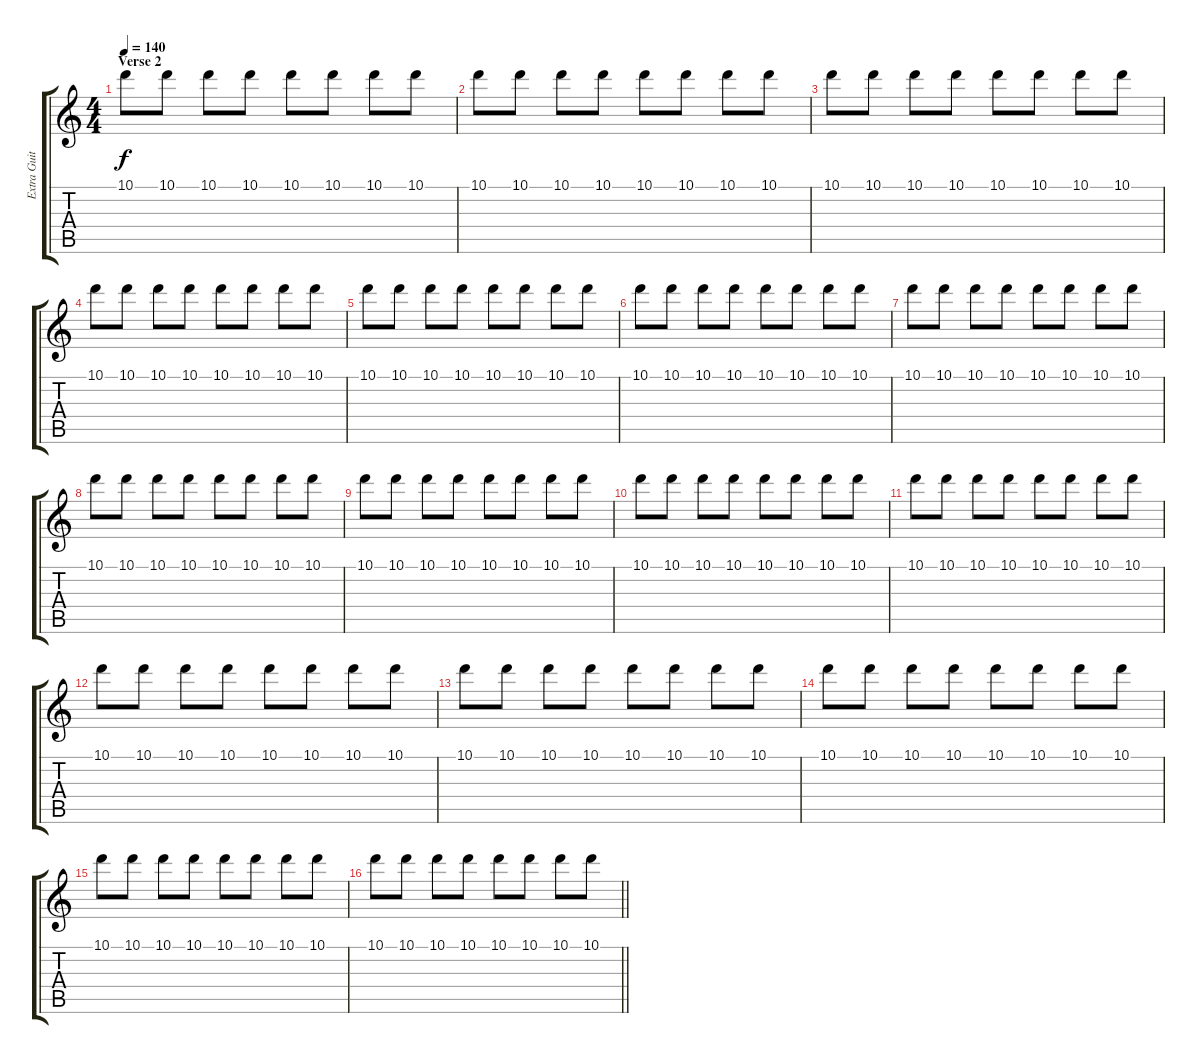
\track ("Extra Guitar" "Extra Guit") {instrument electricguitarjazz}
\staff {score tabs}
\tuning (E4 B3 G3 D3 A2 E2) {hide}
\ts (4 4)
\section ("" "Verse 2")
\tempo 140
\clef g2
\ks c
10.1.8{dy f} 10.1.8 10.1.8 10.1.8 10.1.8 10.1.8 10.1.8 10.1.8 |
10.1.8 10.1.8 10.1.8 10.1.8 10.1.8 10.1.8 10.1.8 10.1.8 |
10.1.8 10.1.8 10.1.8 10.1.8 10.1.8 10.1.8 10.1.8 10.1.8 |
10.1.8 10.1.8 10.1.8 10.1.8 10.1.8 10.1.8 10.1.8 10.1.8 |
10.1.8 10.1.8 10.1.8 10.1.8 10.1.8 10.1.8 10.1.8 10.1.8 |
10.1.8 10.1.8 10.1.8 10.1.8 10.1.8 10.1.8 10.1.8 10.1.8 |
10.1.8 10.1.8 10.1.8 10.1.8 10.1.8 10.1.8 10.1.8 10.1.8 |
10.1.8 10.1.8 10.1.8 10.1.8 10.1.8 10.1.8 10.1.8 10.1.8 |
10.1.8 10.1.8 10.1.8 10.1.8 10.1.8 10.1.8 10.1.8 10.1.8 |
10.1.8 10.1.8 10.1.8 10.1.8 10.1.8 10.1.8 10.1.8 10.1.8 |
10.1.8 10.1.8 10.1.8 10.1.8 10.1.8 10.1.8 10.1.8 10.1.8 |
10.1.8 10.1.8 10.1.8 10.1.8 10.1.8 10.1.8 10.1.8 10.1.8 |
10.1.8 10.1.8 10.1.8 10.1.8 10.1.8 10.1.8 10.1.8 10.1.8 |
10.1.8 10.1.8 10.1.8 10.1.8 10.1.8 10.1.8 10.1.8 10.1.8 |
10.1.8 10.1.8 10.1.8 10.1.8 10.1.8 10.1.8 10.1.8 10.1.8 |
\barLineRight lightlight
10.1.8 10.1.8 10.1.8 10.1.8 10.1.8 10.1.8 10.1.8 10.1.8
